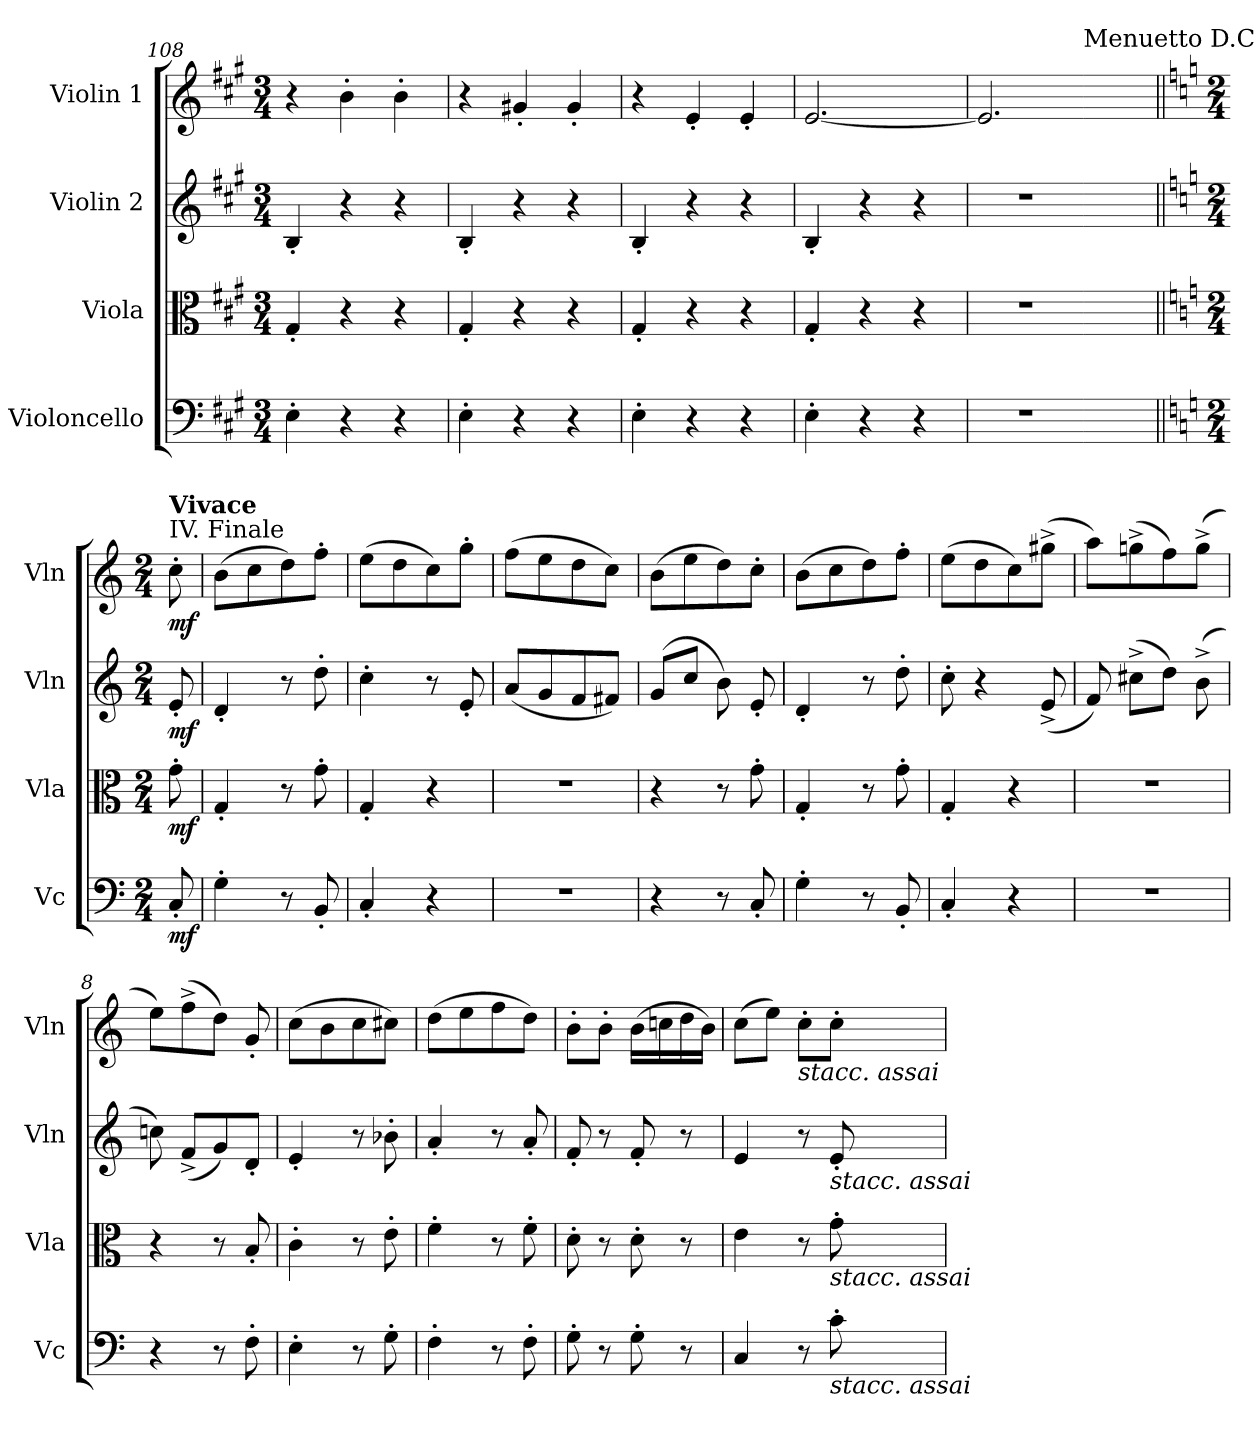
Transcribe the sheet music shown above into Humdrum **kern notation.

**kern	**dynam	**kern	**dynam	**kern	**dynam	**kern	**dynam
*part4	*part4	*part3	*part3	*part2	*part2	*part1	*part1
*staff4	*staff4	*staff3	*staff3	*staff2	*staff2	*staff1	*staff1
*I"Violoncello	*	*I"Viola	*	*I"Violin 2	*	*I"Violin 1	*
*I'Vc	*	*I'Vla	*	*I'Vln	*	*I'Vln	*
*clefF4	*	*clefC3	*	*clefG2	*	*clefG2	*
*k[f#c#g#]	*	*k[f#c#g#]	*	*k[f#c#g#]	*	*k[f#c#g#]	*
*M3/4	*	*M3/4	*	*M3/4	*	*M3/4	*
=108	=108	=108	=108	=108	=108	=108	=108
4E'\	.	4G#'/	.	4B'/	.	4r	.
4r	.	4r	.	4r	.	4b'\	.
4r	.	4r	.	4r	.	4b'\	.
=109	=109	=109	=109	=109	=109	=109	=109
4E'\	.	4G#'/	.	4B'/	.	4r	.
4r	.	4r	.	4r	.	4g#X'/	.
4r	.	4r	.	4r	.	4g#'/	.
=110	=110	=110	=110	=110	=110	=110	=110
4E'\	.	4G#'/	.	4B'/	.	4r	.
4r	.	4r	.	4r	.	4e'/	.
4r	.	4r	.	4r	.	4e'/	.
=111	=111	=111	=111	=111	=111	=111	=111
4E'\	.	4G#'/	.	4B'/	.	[2.e/	.
4r	.	4r	.	4r	.	.	.
4r	.	4r	.	4r	.	.	.
=112	=112	=112	=112	=112	=112	=112	=112
2.r	.	2.r	.	2.r	.	2.e/]	.
!	!	!	!	!	!	!LO:TX:a:t=Menuetto D.C al Fine	!
=112X2-	=112X2-	=112X2-	=112X2-	=112X2-	=112X2-	=112X2-	=112X2-
8ryy	.	8ryy	.	8ryy	.	8ryy	.
!!LO:PB:g=z
=||	=||	=||	=||	=||	=||	=||	=||
*k[]	*	*k[]	*	*k[]	*	*k[]	*
*M2/4	*	*M2/4	*	*M2/4	*	*M2/4	*
!	!	!	!	!	!	!LO:TX:a:t=IV.  Finale	!
!	!	!	!	!	!	!LO:TX:a:B:t=Vivace	!
!	!LO:DY:b	!	!LO:DY:b	!	!LO:DY:b	!	!LO:DY:b
8C'/	mf	8g'\	mf	8e'/	mf	8cc'\	mf
=1	=1	=1	=1	=1	=1	=1	=1
4G'\	.	4G'/	.	4d'/	.	(8b\L	.
.	.	.	.	.	.	8cc\	.
8r	.	8r	.	8r	.	8dd\)	.
8BB'/	.	8g'\	.	8dd'\	.	8ff'\J	.
=2	=2	=2	=2	=2	=2	=2	=2
4C'/	.	4G'/	.	4cc'\	.	(8ee\L	.
.	.	.	.	.	.	8dd\	.
4r	.	4r	.	8r	.	8cc\)	.
.	.	.	.	8e'/	.	8gg'\J	.
=3	=3	=3	=3	=3	=3	=3	=3
2r	.	2r	.	(8a/L	.	(8ff\L	.
.	.	.	.	8g/	.	8ee\	.
.	.	.	.	8f/	.	8dd\	.
.	.	.	.	8f#X/J)	.	8cc\J)	.
=4	=4	=4	=4	=4	=4	=4	=4
4r	.	4r	.	(8g/L	.	(8b\L	.
.	.	.	.	8cc/J	.	8ee\	.
8r	.	8r	.	8b\)	.	8dd\)	.
8C'/	.	8g'\	.	8e'/	.	8cc'\J	.
=5	=5	=5	=5	=5	=5	=5	=5
4G'\	.	4G'/	.	4d'/	.	(8b\L	.
.	.	.	.	.	.	8cc\	.
8r	.	8r	.	8r	.	8dd\)	.
8BB'/	.	8g'\	.	8dd'\	.	8ff'\J	.
=6	=6	=6	=6	=6	=6	=6	=6
4C'/	.	4G'/	.	8cc'\	.	(8ee\L	.
.	.	.	.	4r	.	8dd\	.
4r	.	4r	.	.	.	8cc\)	.
.	.	.	.	(8e^/	.	(8gg#X^\J	.
=7	=7	=7	=7	=7	=7	=7	=7
2r	.	2r	.	8f/)	.	8aa\L)	.
.	.	.	.	(8cc#X^\L	.	(8ggn^\	.
.	.	.	.	8dd\J)	.	8ff\)	.
.	.	.	.	(8b^\	.	(8gg^\J	.
!!LO:LB:g=z
=8	=8	=8	=8	=8	=8	=8	=8
4r	.	4r	.	8ccn\)	.	8ee\L)	.
.	.	.	.	(8f^>/L	.	(8ff^\	.
8r	.	8r	.	8g/)	.	8dd\J)	.
8F'\	.	8B'/	.	8d'/J	.	8g'/	.
=9	=9	=9	=9	=9	=9	=9	=9
4E'\	.	4c'\	.	4e'/	.	(8cc\L	.
.	.	.	.	.	.	8b\	.
8r	.	8r	.	8r	.	8cc\	.
8G'\	.	8e'\	.	8b-X'\	.	8cc#X\J)	.
=10	=10	=10	=10	=10	=10	=10	=10
4F'\	.	4f'\	.	4a'/	.	(8dd\L	.
.	.	.	.	.	.	8ee\	.
8r	.	8r	.	8r	.	8ff\	.
8F'\	.	8f'\	.	8a'/	.	8dd\J)	.
=11	=11	=11	=11	=11	=11	=11	=11
8G'\	.	8d'\	.	8f'/	.	8b'\L	.
8r	.	8r	.	8r	.	8b'\J	.
8G'\	.	8d'\	.	8f'/	.	(16b\LL	.
.	.	.	.	.	.	16ccn\	.
8r	.	8r	.	8r	.	16dd\	.
.	.	.	.	.	.	16b\JJ)	.
=12	=12	=12	=12	=12	=12	=12	=12
4C/	.	4e\	.	4e/	.	(8cc\L	.
.	.	.	.	.	.	8ee\J)	.
!	!	!	!	!	!	!LO:TX:b:i:t=stacc. assai	!
8r	.	8r	.	8r	.	8cc'\L	.
!	!	!	!	!LO:TX:b:i:t=stacc. assai	!	!	!
!	!	!LO:TX:b:i:t=stacc. assai	!	!	!	!	!
!LO:TX:b:i:t=stacc. assai	!	!	!	!	!	!	!
8c'\	.	8g'\	.	8e'/	.	8cc'\J	.
=	=	=	=	=	=	=	=
*-	*-	*-	*-	*-	*-	*-	*-
